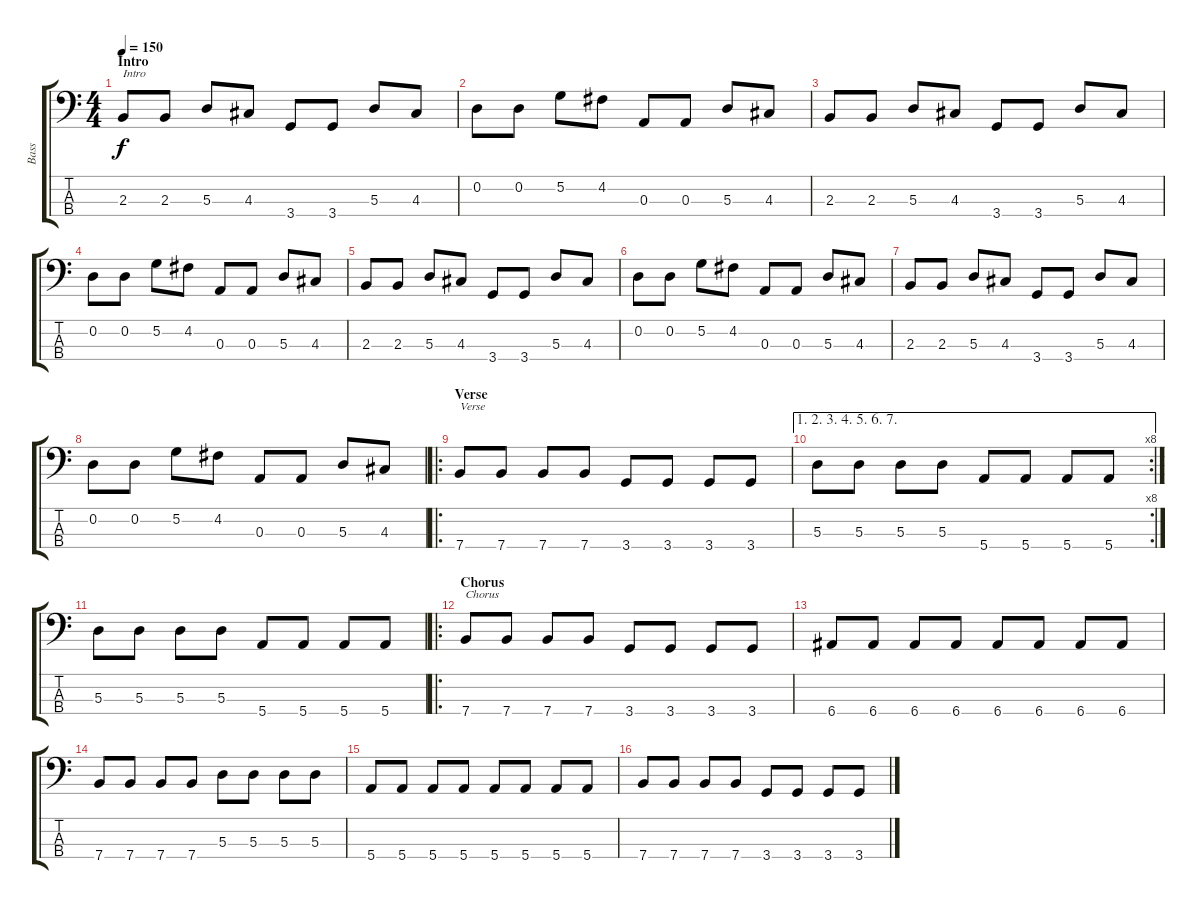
\track ("Bass" "Bass") {instrument electricbasspick}
\staff {score tabs}
\tuning (G2 D2 A1 E1) {hide}
\ts (4 4)
\section ("" "Intro")
\tempo 150
\clef f4
\ks c
2.3.8{txt "Intro" dy f instrument electricbasspick} 2.3.8 5.3.8 4.3.8 3.4.8 3.4.8 5.3.8 4.3.8 |
0.2.8 0.2.8 5.2.8 4.2.8 0.3.8 0.3.8 5.3.8 4.3.8 |
2.3.8 2.3.8 5.3.8 4.3.8 3.4.8 3.4.8 5.3.8 4.3.8 |
0.2.8 0.2.8 5.2.8 4.2.8 0.3.8 0.3.8 5.3.8 4.3.8 |
2.3.8 2.3.8 5.3.8 4.3.8 3.4.8 3.4.8 5.3.8 4.3.8 |
0.2.8 0.2.8 5.2.8 4.2.8 0.3.8 0.3.8 5.3.8 4.3.8 |
2.3.8 2.3.8 5.3.8 4.3.8 3.4.8 3.4.8 5.3.8 4.3.8 |
0.2.8 0.2.8 5.2.8 4.2.8 0.3.8 0.3.8 5.3.8 4.3.8 |
\ro
\section ("" "Verse")
7.4.8{txt "Verse"} 7.4.8 7.4.8 7.4.8 3.4.8 3.4.8 3.4.8 3.4.8 |
\ae (1 2 3 4 5 6 7)
\rc 8
5.3.8 5.3.8 5.3.8 5.3.8 5.4.8 5.4.8 5.4.8 5.4.8 |
5.3.8 5.3.8 5.3.8 5.3.8 5.4.8 5.4.8 5.4.8 5.4.8 |
\ro
\section ("" "Chorus")
7.4.8{txt "Chorus"} 7.4.8 7.4.8 7.4.8 3.4.8 3.4.8 3.4.8 3.4.8 |
6.4.8 6.4.8 6.4.8 6.4.8 6.4.8 6.4.8 6.4.8 6.4.8 |
7.4.8 7.4.8 7.4.8 7.4.8 5.3.8 5.3.8 5.3.8 5.3.8 |
5.4.8 5.4.8 5.4.8 5.4.8 5.4.8 5.4.8 5.4.8 5.4.8 |
7.4.8 7.4.8 7.4.8 7.4.8 3.4.8 3.4.8 3.4.8 3.4.8
